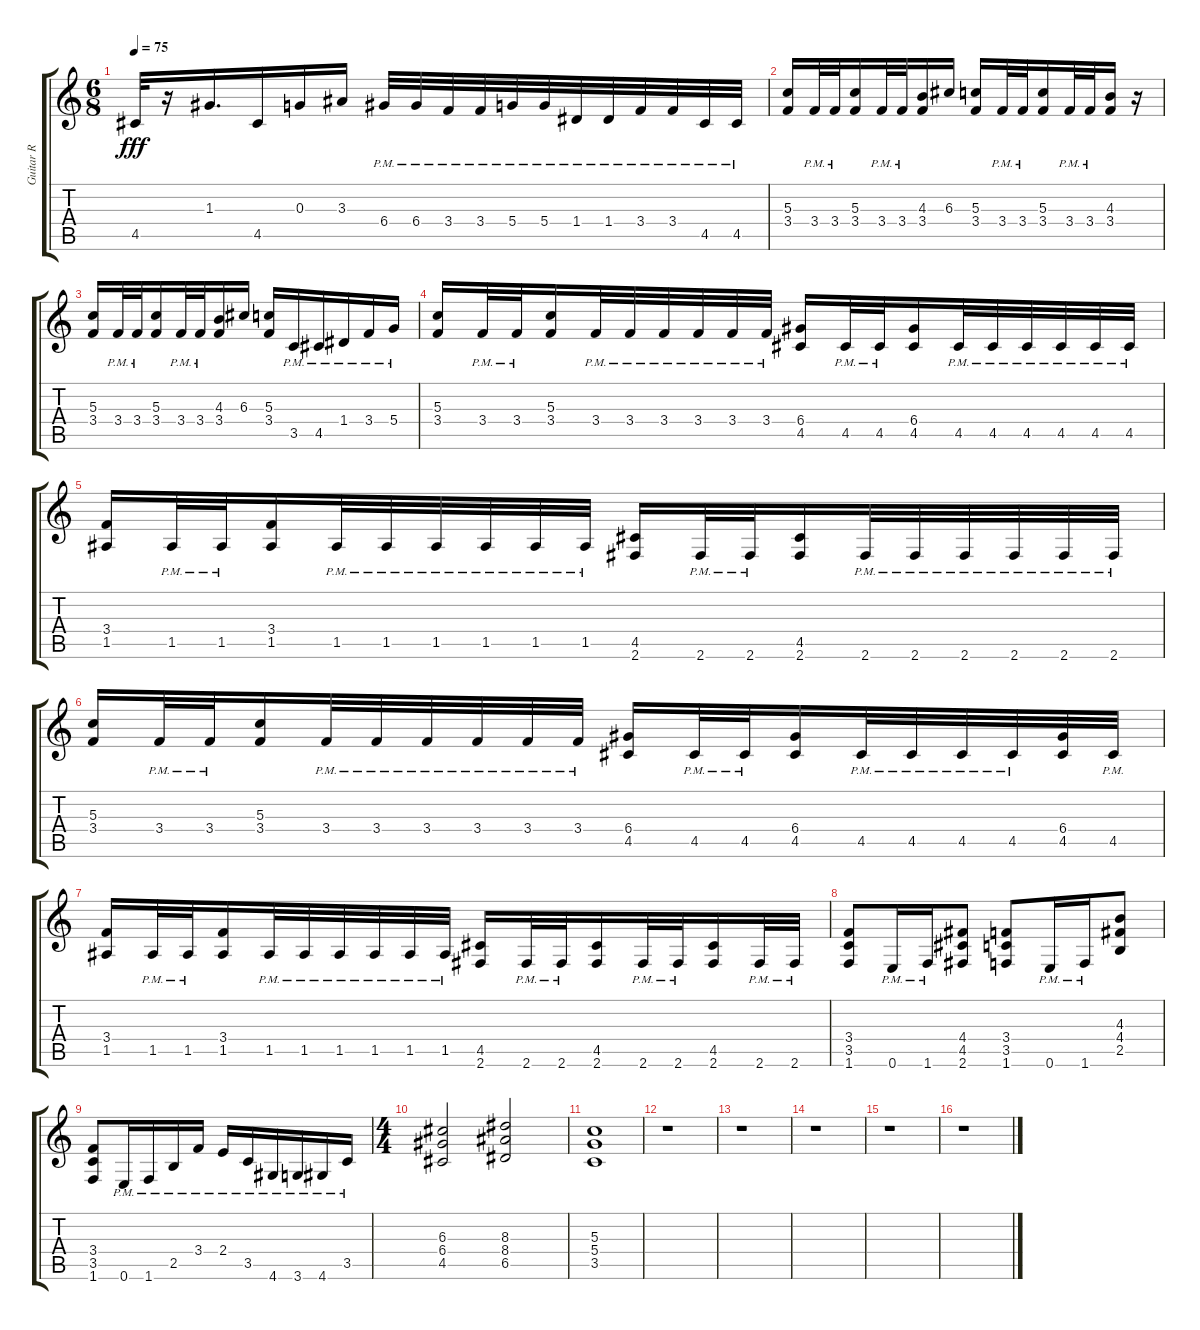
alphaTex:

\track ("Guitar R" "Guitar R") {instrument distortionguitar}
\staff {score tabs}
\tuning (E4 B3 G3 D3 A2 E2) {hide}
\ts (6 8)
\tempo 75
\clef g2
\ks c
4.5.32{dy fff} r.16 1.3.16{d} 4.5.16 0.3.16 3.3.16 6.4{pm}.32 6.4{pm}.32 3.4{pm}.32 3.4{pm}.32 5.4{pm}.32 5.4{pm}.32 1.4{pm}.32 1.4{pm}.32 3.4{pm}.32 3.4{pm}.32 4.5{pm}.32 4.5{pm}.32 |
(5.3 3.4).16 3.4{pm}.32 3.4{pm}.32 (5.3 3.4).16 3.4{pm}.32 3.4{pm}.32 (4.3 3.4).16 6.3.16 (5.3 3.4).16 3.4{pm}.32 3.4{pm}.32 (5.3 3.4).16 3.4{pm}.32 3.4{pm}.32 (4.3 3.4).16 r.16 |
(5.3 3.4).16 3.4{pm}.32 3.4{pm}.32 (5.3 3.4).16 3.4{pm}.32 3.4{pm}.32 (4.3 3.4).16 6.3.16 (5.3 3.4).16 3.5{pm}.16 4.5{pm}.16 1.4{pm}.16 3.4{pm}.16 5.4{pm}.16 |
(5.3 3.4).16 3.4{pm}.32 3.4{pm}.32 (5.3 3.4).16 3.4{pm}.32 3.4{pm}.32 3.4{pm}.32 3.4{pm}.32 3.4{pm}.32 3.4{pm}.32 (6.4 4.5).16 4.5{pm}.32 4.5{pm}.32 (6.4 4.5).16 4.5{pm}.32 4.5{pm}.32 4.5{pm}.32 4.5{pm}.32 4.5{pm}.32 4.5{pm}.32 |
(3.4 1.5).16 1.5{pm}.32 1.5{pm}.32 (3.4 1.5).16 1.5{pm}.32 1.5{pm}.32 1.5{pm}.32 1.5{pm}.32 1.5{pm}.32 1.5{pm}.32 (4.5 2.6).16 2.6{pm}.32 2.6{pm}.32 (4.5 2.6).16 2.6{pm}.32 2.6{pm}.32 2.6{pm}.32 2.6{pm}.32 2.6{pm}.32 2.6{pm}.32 |
(5.3 3.4).16 3.4{pm}.32 3.4{pm}.32 (5.3 3.4).16 3.4{pm}.32 3.4{pm}.32 3.4{pm}.32 3.4{pm}.32 3.4{pm}.32 3.4{pm}.32 (6.4 4.5).16 4.5{pm}.32 4.5{pm}.32 (6.4 4.5).16 4.5{pm}.32 4.5{pm}.32 4.5{pm}.32 4.5{pm}.32 (6.4 4.5).32 4.5{pm}.32 |
(3.4 1.5).16 1.5{pm}.32 1.5{pm}.32 (3.4 1.5).16 1.5{pm}.32 1.5{pm}.32 1.5{pm}.32 1.5{pm}.32 1.5{pm}.32 1.5{pm}.32 (4.5 2.6).16 2.6{pm}.32 2.6{pm}.32 (4.5 2.6).16 2.6{pm}.32 2.6{pm}.32 (4.5 2.6).16 2.6{pm}.32 2.6{pm}.32 |
(3.4 3.5 1.6).8 0.6{pm}.16 1.6{pm}.16 (4.4 4.5 2.6).8 (3.4 3.5 1.6).8 0.6{pm}.16 1.6{pm}.16 (4.3 4.4 2.5).8 |
(3.4 3.5 1.6).8 0.6{pm}.16 1.6{pm}.16 2.5{pm}.16 3.4{pm}.16 2.4{pm}.16 3.5{pm}.16 4.6{pm}.16 3.6{pm}.16 4.6{pm}.16 3.5{pm}.16 |
\ts (4 4)
(6.3 6.4 4.5).2 (8.3 8.4 6.5).2 |
(5.3 5.4 3.5).1 |
r.1 |
r.1 |
r.1 |
r.1 |
r.1
